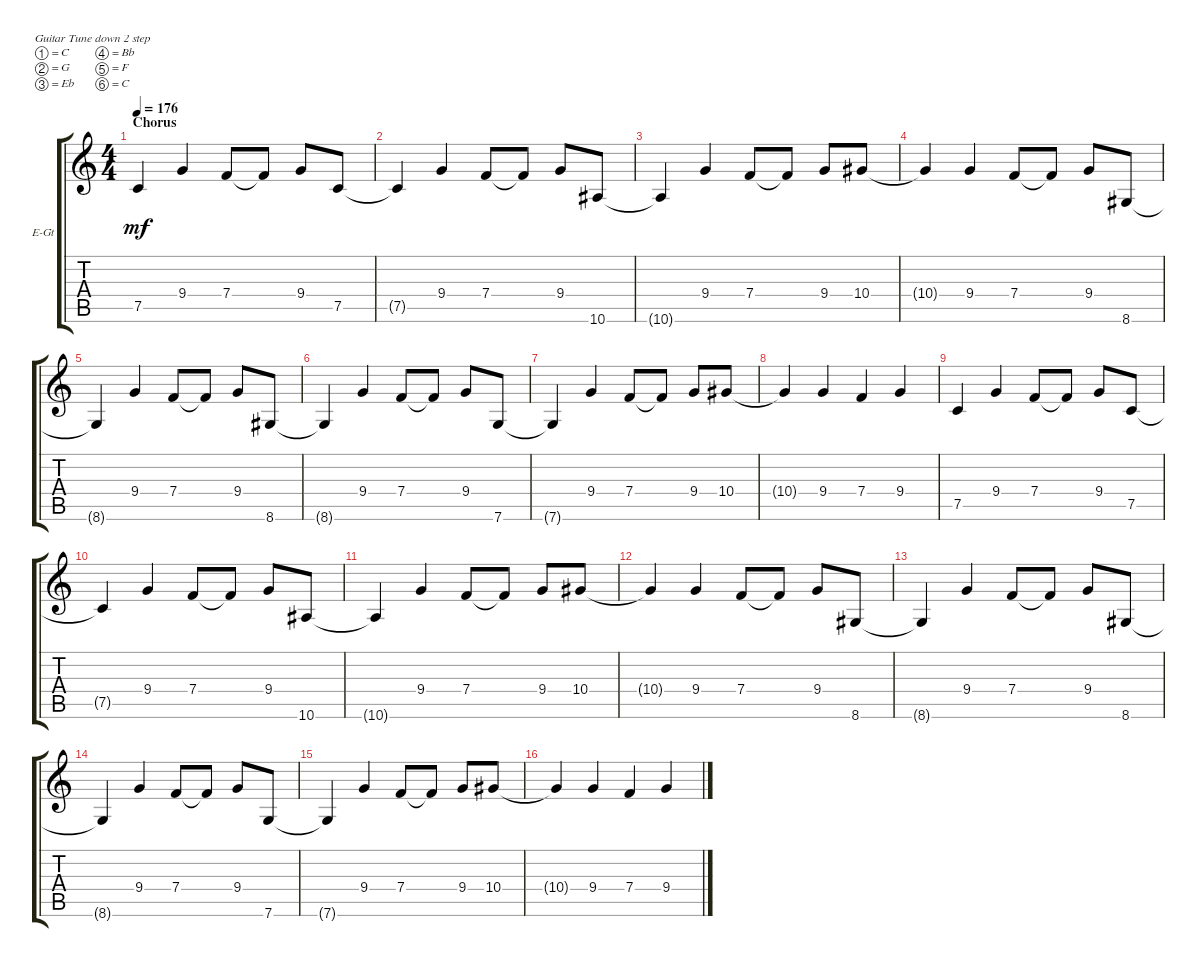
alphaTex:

\bracketExtendMode groupsimilarinstruments
\firstSystemTrackNameOrientation horizontal
\otherSystemsTrackNameOrientation horizontal
\track ("Guitar 2" "E-Gt") {instrument distortionguitar}
\staff {score tabs}
\tuning (C4 G3 Eb3 Bb2 F2 C2)
\ts (4 4)
\section ("" "Chorus")
\tempo 176
\clef g2
\ks c
7.5.4{dy mf} 9.4.4 7.4.8 7.4{t}.8 9.4.8 7.5.8 |
7.5{t}.4 9.4.4 7.4.8 7.4{t}.8 9.4.8 10.6.8 |
10.6{t}.4 9.4.4 7.4.8 7.4{t}.8 9.4.8 10.4.8 |
10.4{t}.4 9.4.4 7.4.8 7.4{t}.8 9.4.8 8.6.8 |
8.6{t}.4 9.4.4 7.4.8 7.4{t}.8 9.4.8 8.6.8 |
8.6{t}.4 9.4.4 7.4.8 7.4{t}.8 9.4.8 7.6.8 |
7.6{t}.4 9.4.4 7.4.8 7.4{t}.8 9.4.8 10.4.8 |
10.4{t}.4 9.4.4 7.4.4 9.4.4 |
7.5.4 9.4.4 7.4.8 7.4{t}.8 9.4.8 7.5.8 |
7.5{t}.4 9.4.4 7.4.8 7.4{t}.8 9.4.8 10.6.8 |
10.6{t}.4 9.4.4 7.4.8 7.4{t}.8 9.4.8 10.4.8 |
10.4{t}.4 9.4.4 7.4.8 7.4{t}.8 9.4.8 8.6.8 |
8.6{t}.4 9.4.4 7.4.8 7.4{t}.8 9.4.8 8.6.8 |
8.6{t}.4 9.4.4 7.4.8 7.4{t}.8 9.4.8 7.6.8 |
7.6{t}.4 9.4.4 7.4.8 7.4{t}.8 9.4.8 10.4.8 |
10.4{t}.4 9.4.4 7.4.4 9.4.4
